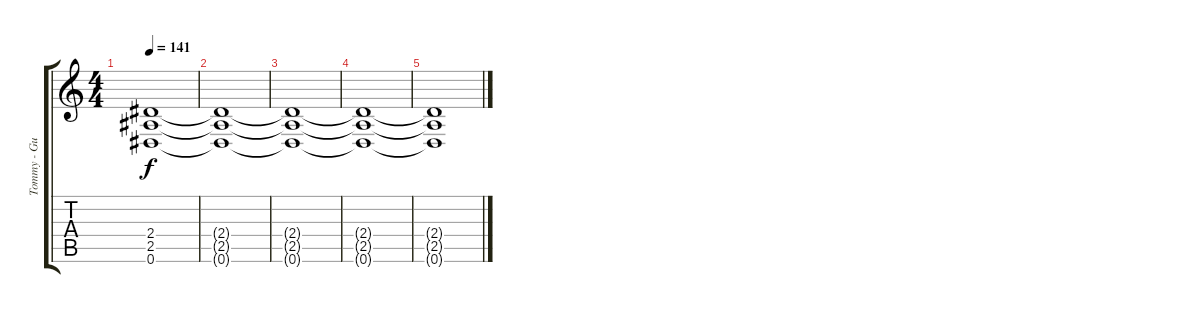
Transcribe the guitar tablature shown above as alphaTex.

\track ("Tommy - Guitar 2" "Tommy - Gu") {instrument distortionguitar}
\staff {score tabs}
\tuning (Eb4 Bb3 Gb3 Db3 Ab2 Eb2) {hide}
\ts (4 4)
\tempo 141
\clef g2
\ks c
(2.4{t} 2.5{t} 0.6{t}).1{dy f} |
(2.4{t} 2.5{t} 0.6{t}).1 |
(2.4{t} 2.5{t} 0.6{t}).1 |
(2.4{t} 2.5{t} 0.6{t}).1 |
(2.4{t} 2.5{t} 0.6{t}).1
